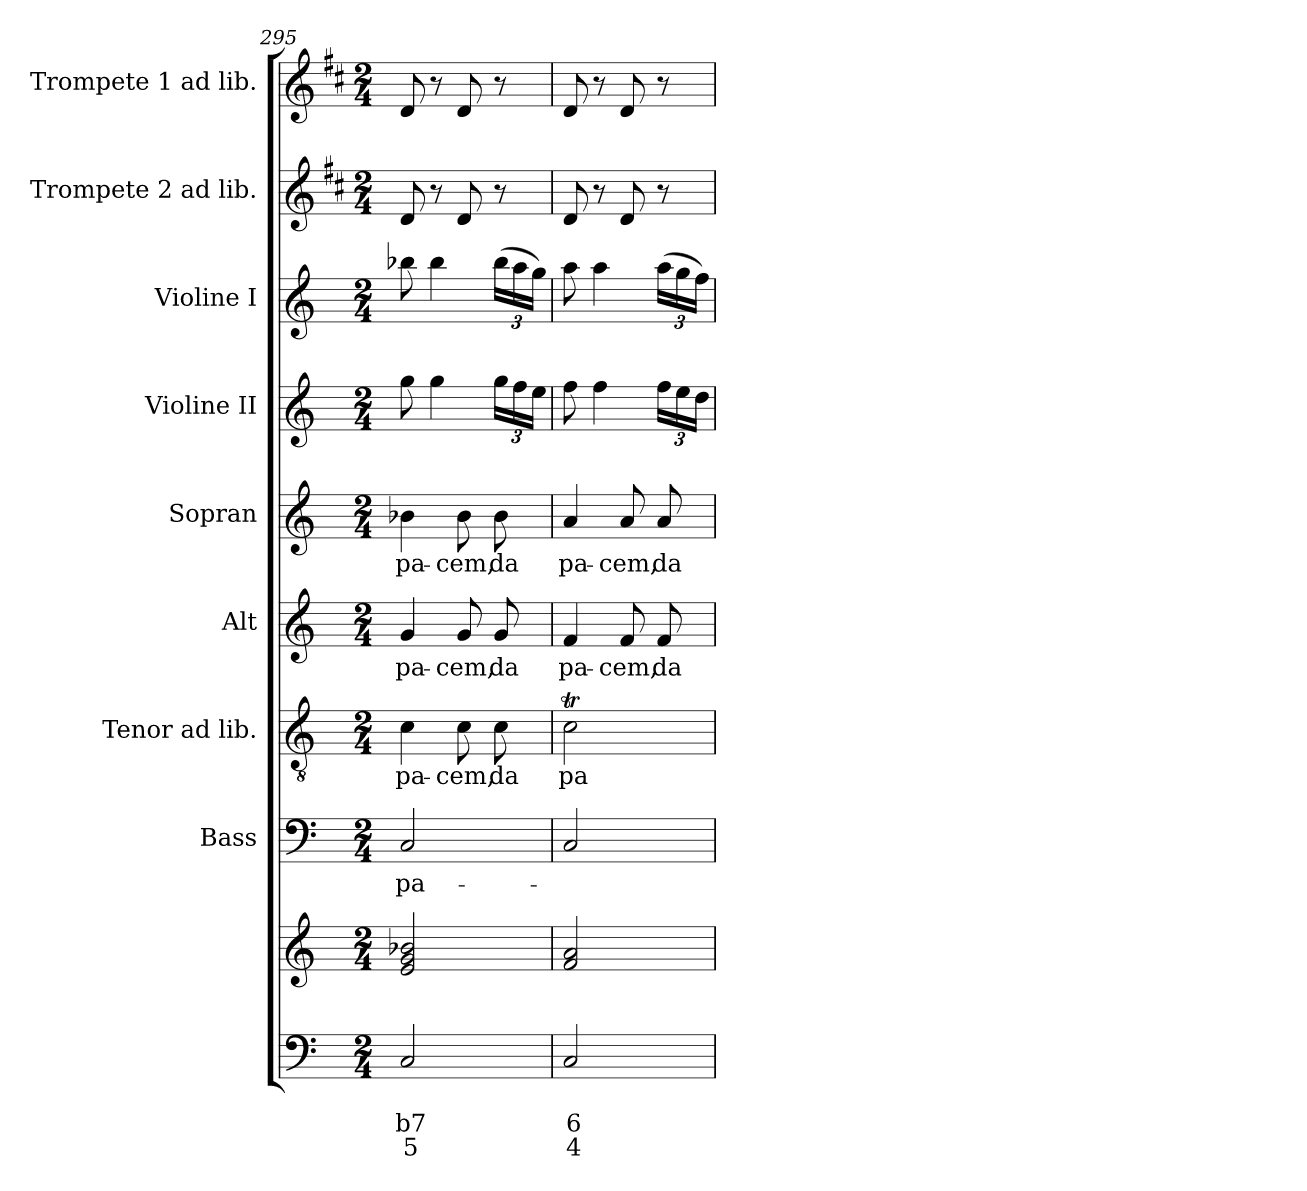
**kern	**text	**text	**text	**kern	**kern	**text	**kern	**text	**kern	**text	**kern	**text	**kern	**kern	**kern	**kern
*part9	*part9	*part9	*part9	*part9	*part8	*part8	*part7	*part7	*part6	*part6	*part5	*part5	*part4	*part3	*part2	*part1
*staff10	*staff10	*staff10	*staff10	*staff9	*staff8	*staff8	*staff7	*staff7	*staff6	*staff6	*staff5	*staff5	*staff4	*staff3	*staff2	*staff1
*	*	*	*	*	*I"Bass	*	*I"Tenor ad lib.	*	*I"Alt	*	*I"Sopran	*	*I"Violine II	*I"Violine I	*I"Trompete 2 ad lib.	*I"Trompete 1 ad lib.
*	*	*	*	*	*I'B.	*	*I'T.	*	*I'A.	*	*I'S.	*	*I'Vl. II	*I'Vl. I	*I'Trp. 2	*I'Trp. 1
*clefF4	*	*	*	*clefG2	*clefF4	*	*clefGv2	*	*clefG2	*	*clefG2	*	*clefG2	*clefG2	*clefG2	*clefG2
*	*	*	*	*	*	*	*	*	*	*	*	*	*	*	*ITrd1c2	*ITrd1c2
*k[]	*	*	*	*k[]	*k[]	*	*k[]	*	*k[]	*	*k[]	*	*k[]	*k[]	*k[]	*k[]
*C:	*	*	*	*C:	*C:	*	*C:	*	*C:	*	*C:	*	*C:	*C:	*C:	*C:
*M2/4	*	*	*	*M2/4	*M2/4	*	*M2/4	*	*M2/4	*	*M2/4	*	*M2/4	*M2/4	*M2/4	*M2/4
=295	=295	=295	=295	=295	=295	=295	=295	=295	=295	=295	=295	=295	=295	=295	=295	=295
!	!	!LO:LY:b	!LO:LY:b	!	!	!LO:LY:b	!	!LO:LY:b	!	!LO:LY:b	!	!LO:LY:b	!	!	!	!
2C/	.	b7	5	2e/ 2g/ 2b-X/	2C/	pa-	4c\	pa-	4g/	pa-	4b-X\	pa-	8gg\	8bb-X\	8c/	8c/
.	.	.	.	.	.	.	.	.	.	.	.	.	4gg\	4bb-\	8r	8r
!	!	!	!	!	!	!	!	!LO:LY:b	!	!LO:LY:b	!	!LO:LY:b	!	!	!	!
.	.	.	.	.	.	.	8c\	-cem,	8g/	-cem,	8b-\	-cem,	.	.	8c/	8c/
!	!	!	!	!	!	!	!	!LO:LY:b	!	!LO:LY:b	!	!LO:LY:b	!	!	!	!
.	.	.	.	.	.	.	8c\	da	8g/	da	8b-\	da	24gg\LL	(>24bb-\LL	8r	8r
.	.	.	.	.	.	.	.	.	.	.	.	.	24ff\	24aa\	.	.
.	.	.	.	.	.	.	.	.	.	.	.	.	24ee\JJ	24gg\JJ)	.	.
=296	=296	=296	=296	=296	=296	=296	=296	=296	=296	=296	=296	=296	=296	=296	=296	=296
!	!	!LO:LY:b	!LO:LY:b	!	!	!	!	!LO:LY:b	!	!LO:LY:b	!	!LO:LY:b	!	!	!	!
2C/	.	6	4	2f/ 2a/	2C/	.	2cT\	pa-	4f/	pa-	4a/	pa-	8ff\	8aa\	8c/	8c/
.	.	.	.	.	.	.	.	.	.	.	.	.	4ff\	4aa\	8r	8r
!	!	!	!	!	!	!	!	!	!	!LO:LY:b	!	!LO:LY:b	!	!	!	!
.	.	.	.	.	.	.	.	.	8f/	-cem,	8a/	-cem,	.	.	8c/	8c/
!	!	!	!	!	!	!	!	!	!	!LO:LY:b	!	!LO:LY:b	!	!	!	!
.	.	.	.	.	.	.	.	.	8f/	da	8a/	da	24ff\LL	(>24aa\LL	8r	8r
.	.	.	.	.	.	.	.	.	.	.	.	.	24ee\	24gg\	.	.
.	.	.	.	.	.	.	.	.	.	.	.	.	24dd\JJ	24ff\JJ)	.	.
=	=	=	=	=	=	=	=	=	=	=	=	=	=	=	=	=
*-	*-	*-	*-	*-	*-	*-	*-	*-	*-	*-	*-	*-	*-	*-	*-	*-
